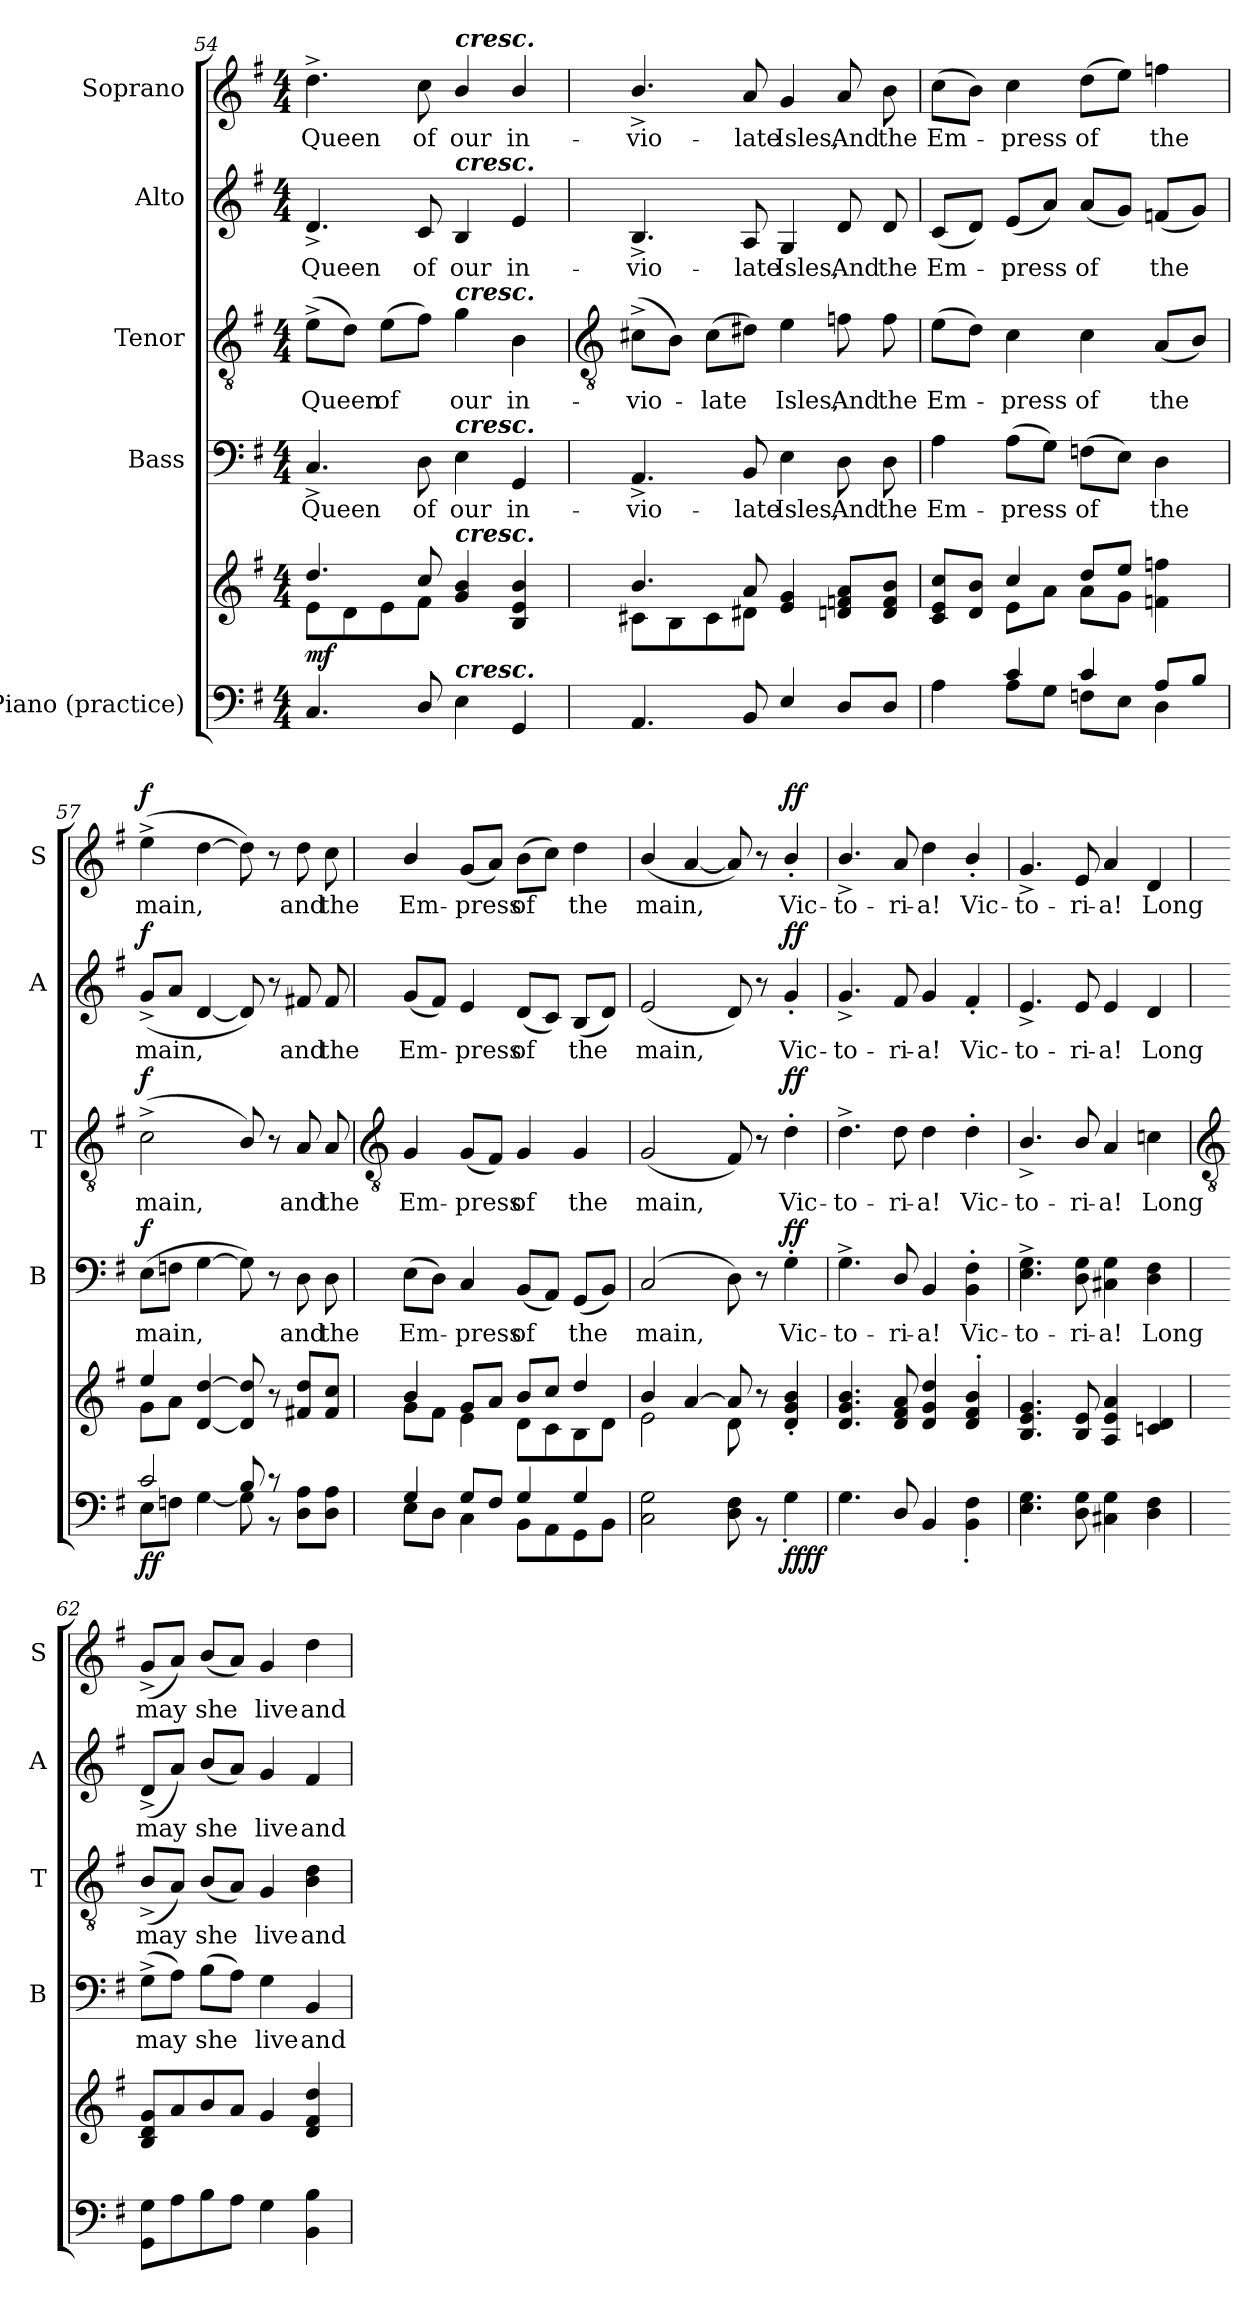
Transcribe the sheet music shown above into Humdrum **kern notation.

**kern	**kern	**dynam	**kern	**text	**dynam	**kern	**text	**dynam	**kern	**text	**dynam	**kern	**text	**dynam
*part5	*part5	*part5	*part4	*part4	*part4	*part3	*part3	*part3	*part2	*part2	*part2	*part1	*part1	*part1
*staff6	*staff5	*staff5/6	*staff4	*staff4	*staff4	*staff3	*staff3	*staff3	*staff2	*staff2	*staff2	*staff1	*staff1	*staff1
*I"Piano (practice)	*	*	*I"Bass	*	*	*I"Tenor	*	*	*I"Alto	*	*	*I"Soprano	*	*
*	*	*	*I'B	*	*	*I'T	*	*	*I'A	*	*	*I'S	*	*
*clefF4	*clefG2	*	*clefF4	*	*	*clefGv2	*	*	*clefG2	*	*	*clefG2	*	*
*k[f#]	*k[f#]	*	*k[f#]	*	*	*k[f#]	*	*	*k[f#]	*	*	*k[f#]	*	*
*G:	*G:	*	*G:	*	*	*G:	*	*	*G:	*	*	*G:	*	*
*M4/4	*M4/4	*	*M4/4	*	*	*M4/4	*	*	*M4/4	*	*	*M4/4	*	*
=54	=54	=54	=54	=54	=54	=54	=54	=54	=54	=54	=54	=54	=54	=54
*^	*^	*	*	*	*	*	*	*	*	*	*	*	*	*
!	!	!	!	!LO:DY:b	!	!LO:LY:b	!	!	!LO:LY:b	!	!	!LO:LY:b	!	!	!LO:LY:b	!
4.C	1ryy	4.dd/	8e\L	mf	4.C^	Queen	.	(>8e^L	Queen	.	4.d^	Queen	.	4.dd^	Queen	.
.	.	.	8d\	.	.	.	.	8dJ)	.	.	.	.	.	.	.	.
!	!	!	!	!	!	!	!	!	!LO:LY:b	!	!	!	!	!	!	!
.	.	.	8e\	.	.	.	.	(>8eL	of	.	.	.	.	.	.	.
!	!	!	!	!	!	!LO:LY:b	!	!	!	!	!	!LO:LY:b	!	!	!LO:LY:b	!
8D	.	8cc/	8f#\J	.	8D	of	.	8f#J)	.	.	8c	of	.	8cc	of	.
!	!	!	!	!	!	!	!	!	!	!	!	!	!	!LO:TX:a:Bi:t=cresc.	!	!
!	!	!	!	!	!	!	!	!	!	!	!LO:TX:a:Bi:t=cresc.	!	!	!	!	!
!	!	!	!	!	!	!	!	!LO:TX:a:Bi:t=cresc.	!	!	!	!	!	!	!	!
!	!	!	!	!	!LO:TX:a:Bi:t=cresc.	!	!	!	!	!	!	!	!	!	!	!
!	!	!LO:TX:a:Bi:t=cresc.	!	!	!	!	!	!	!	!	!	!	!	!	!	!
!LO:TX:a:Bi:t=cresc.	!	!	!	!	!	!	!	!	!	!	!	!	!	!	!	!
!	!	!	!	!	!	!LO:LY:b	!	!	!LO:LY:b	!	!	!LO:LY:b	!	!	!LO:LY:b	!
4E\	.	4g/ 4b/	2ryy	.	4E\	our	.	4g	our	.	4B/	our	.	4b/	our	.
!	!	!	!	!	!	!LO:LY:b	!	!	!LO:LY:b	!	!	!LO:LY:b	!	!	!LO:LY:b	!
4GG/	.	4B/ 4e/ 4b/	.	.	4GG/	in-	.	4B	in-	.	4e/	in-	.	4b/	in-	.
!!LO:LB:g=z
=55	=55	=55	=55	=55	=55	=55	=55	=55	=55	=55	=55	=55	=55	=55	=55	=55
*	*	*	*	*	*	*	*	*clefGv2	*	*	*	*	*	*	*	*
!	!	!	!	!	!	!LO:LY:b	!	!	!LO:LY:b	!	!	!LO:LY:b	!	!	!LO:LY:b	!
4.AA/	1ryy	4.b/	8c#X\L	.	4.AA^/	-vio-	.	(>8c#X^L	-vio-	.	4.B^/	-vio-	.	4.b^/	-vio-	.
.	.	.	8B\	.	.	.	.	8BJ)	.	.	.	.	.	.	.	.
!	!	!	!	!	!	!	!	!	!LO:LY:b	!	!	!	!	!	!	!
.	.	.	8c#\	.	.	.	.	(>8c#L	late	.	.	.	.	.	.	.
!	!	!	!	!	!	!LO:LY:b	!	!	!	!	!	!LO:LY:b	!	!	!LO:LY:b	!
8BB	.	8a	8d#X\J	.	8BB	-late	.	8d#XJ)	.	.	8A	-late	.	8a	-late	.
!	!	!	!	!	!	!LO:LY:b	!	!	!LO:LY:b	!	!	!LO:LY:b	!	!	!LO:LY:b	!
4E	.	4e 4g	2ryy	.	4E	Isles,	.	4e	Isles,	.	4G	Isles,	.	4g	Isles,	.
!	!	!	!	!	!	!LO:LY:b	!	!	!LO:LY:b	!	!	!LO:LY:b	!	!	!LO:LY:b	!
8DL	.	8d 8fn 8aL	.	.	8D	And	.	8fn	And	.	8d	And	.	8a	And	.
!	!	!	!	!	!	!LO:LY:b	!	!	!LO:LY:b	!	!	!LO:LY:b	!	!	!LO:LY:b	!
8DJ	.	8d 8f 8bJ	.	.	8D	the	.	8f	the	.	8d	the	.	8b	the	.
=56	=56	=56	=56	=56	=56	=56	=56	=56	=56	=56	=56	=56	=56	=56	=56	=56
!	!	!	!	!	!	!LO:LY:b	!	!	!LO:LY:b	!	!	!LO:LY:b	!	!	!LO:LY:b	!
4ryy	4A\	8c 8e 8ccL	4ryy	.	4A	Em-	.	(>8eL	Em-	.	(<8cL	Em-	.	(>8ccL	Em-	.
.	.	8d 8bJ	.	.	.	.	.	8dJ)	.	.	8dJ)	.	.	8bJ)	.	.
!	!	!	!	!	!	!LO:LY:b	!	!	!LO:LY:b	!	!	!LO:LY:b	!	!	!LO:LY:b	!
4c/	8A\L	4cc/	8e\L	.	(>8AL	-press	.	4c	-press	.	(<8eL	press	.	4cc	press	.
.	8G\J	.	8a\J	.	8GJ)	.	.	.	.	.	8aJ)	.	.	.	.	.
!	!	!	!	!	!	!LO:LY:b	!	!	!LO:LY:b	!	!	!LO:LY:b	!	!	!LO:LY:b	!
4c/	8Fn\L	8dd/L	8a\L	.	(>8FnL	of	.	4c	of	.	(<8aL	of	.	(>8ddL	of	.
.	8E\J	8ee/J	8g\J	.	8EJ)	.	.	.	.	.	8gJ)	.	.	8eeJ)	.	.
!	!	!	!	!	!	!LO:LY:b	!	!	!LO:LY:b	!	!	!LO:LY:b	!	!	!LO:LY:b	!
8A/L	4D\	4fn\ 4ffn\	4ryy	.	4D	the	.	(<8AL	the	.	(<8fnL	the	.	4ffn	the	.
8B/J	.	.	.	.	.	.	.	8BJ)	.	.	8gJ)	.	.	.	.	.
=57	=57	=57	=57	=57	=57	=57	=57	=57	=57	=57	=57	=57	=57	=57	=57	=57
!	!	!	!	!LO:DY:b=2	!	!LO:LY:b	!	!	!LO:LY:b	!	!	!LO:LY:b	!	!	!LO:LY:b	!
!	!	!	!	!LO:DY:n=1:b	!	!	!LO:DY:b	!	!	!LO:DY:b	!	!	!LO:DY:b	!	!	!LO:DY:b
2c/	8E\L	4ee/	8g\L	f f	(>8EL	main,	f	(<2c^	main,	f	(<8g^L	main,	f	(>4ee^	main,	f
.	8Fn\J	.	8a\J	.	8FnJ	.	.	.	.	.	8aJ	.	.	.	.	.
.	[4G\	[4d [4dd	2.ryy	.	[4G	.	.	.	.	.	[4d	.	.	[4dd	.	.
8B/	8G\]	8d] 8dd]	.	.	8G])	.	.	8B/)	.	.	8d])	.	.	8dd])	.	.
8r	8r	8r	.	.	8r	.	.	8r	.	.	8r	.	.	8r	.	.
!	!	!	!	!	!	!LO:LY:b	!	!	!LO:LY:b	!	!	!LO:LY:b	!	!	!LO:LY:b	!
4ryy	8D\ 8A\L	8f#X 8ddL	.	.	8D	and	.	8A	and	.	8f#X	and	.	8dd	and	.
!	!	!	!	!	!	!LO:LY:b	!	!	!LO:LY:b	!	!	!LO:LY:b	!	!	!LO:LY:b	!
.	8D\ 8A\J	8f# 8ccJ	.	.	8D	the	.	8A	the	.	8f#	the	.	8cc	the	.
!!LO:LB:g=z
=58	=58	=58	=58	=58	=58	=58	=58	=58	=58	=58	=58	=58	=58	=58	=58	=58
*	*	*	*	*	*	*	*	*clefGv2	*	*	*	*	*	*	*	*
!	!	!	!	!	!	!LO:LY:b	!	!	!LO:LY:b	!	!	!LO:LY:b	!	!	!LO:LY:b	!
4G/	8E\L	4b/	8g\L	.	(>8EL	Em-	.	4G	Em-	.	(<8gL	Em-	.	4b/	Em-	.
.	8D\J	.	8f#\J	.	8DJ)	.	.	.	.	.	8f#J)	.	.	.	.	.
!	!	!	!	!	!	!LO:LY:b	!	!	!LO:LY:b	!	!	!LO:LY:b	!	!	!LO:LY:b	!
8G/L	4C\	8gL	4e\	.	4C	press	.	(<8GL	-press	.	4e	press	.	(<8gL	-press	.
8F#/J	.	8aJ	.	.	.	.	.	8F#J)	.	.	.	.	.	8aJ)	.	.
!	!	!	!	!	!	!LO:LY:b	!	!	!LO:LY:b	!	!	!LO:LY:b	!	!	!LO:LY:b	!
4G/	8BB\L	8b/L	8d\L	.	(<8BBL	of	.	4G	of	.	(<8dL	of	.	(>8bL	of	.
.	8AA\	8cc/J	8c\	.	8AAJ)	.	.	.	.	.	8cJ)	.	.	8ccJ)	.	.
!	!	!	!	!	!	!LO:LY:b	!	!	!LO:LY:b	!	!	!LO:LY:b	!	!	!LO:LY:b	!
4G/	8GG\	4dd/	8B\	.	(<8GGL	the	.	4G	the	.	(<8BL	the	.	4dd	the	.
.	8BB\J	.	8d\J	.	8BBJ)	.	.	.	.	.	8dJ)	.	.	.	.	.
=59	=59	=59	=59	=59	=59	=59	=59	=59	=59	=59	=59	=59	=59	=59	=59	=59
!	!	!	!	!	!	!LO:LY:b	!	!	!LO:LY:b	!	!	!LO:LY:b	!	!	!LO:LY:b	!
1ryy	2C\ 2G\	4b/	2e\	.	(<2C	main,	.	(<2G	main,	.	(<2e	main,	.	(<4b/	main,	.
.	.	[4a	.	.	.	.	.	.	.	.	.	.	.	[4a	.	.
.	8D\ 8F#\	8a]	8d\	.	8D)	.	.	8F#)	.	.	8d)	.	.	8a])	.	.
.	8r	8r	4.ryy	.	8r	.	.	8r	.	.	8r	.	.	8r	.	.
!	!	!	!	!LO:DY:b=2	!	!LO:LY:b	!	!	!LO:LY:b	!	!	!LO:LY:b	!	!	!LO:LY:b	!
!	!	!	!	!LO:DY:n=1:b	!	!	!LO:DY:b	!	!	!LO:DY:b	!	!	!LO:DY:b	!	!	!LO:DY:b
.	4G'\	4d/' 4g/' 4b/'	.	ff ff	4G'	Vic-	ff	4d'	Vic-	ff	4g'	Vic-	ff	4b'/	Vic-	ff
=60	=60	=60	=60	=60	=60	=60	=60	=60	=60	=60	=60	=60	=60	=60	=60	=60
!	!	!	!	!	!	!LO:LY:b	!	!	!LO:LY:b	!	!	!LO:LY:b	!	!	!LO:LY:b	!
1ryy	4.G\	4.d/ 4.g/ 4.b/	1ryy	.	4.G^\	-to-	.	4.d^\	-to-	.	4.g^/	-to-	.	4.b^/	-to-	.
!	!	!	!	!	!	!LO:LY:b	!	!	!LO:LY:b	!	!	!LO:LY:b	!	!	!LO:LY:b	!
.	8D/	8d 8f# 8a	.	.	8D/	-ri-	.	8d	-ri-	.	8f#	-ri-	.	8a	-ri-	.
!	!	!	!	!	!	!LO:LY:b	!	!	!LO:LY:b	!	!	!LO:LY:b	!	!	!LO:LY:b	!
.	4BB/	4d 4g 4dd	.	.	4BB	-a!	.	4d	-a!	.	4g	-a!	.	4dd	-a!	.
!	!	!	!	!	!	!LO:LY:b	!	!	!LO:LY:b	!	!	!LO:LY:b	!	!	!LO:LY:b	!
.	4BB\' 4F#\'	4d/' 4f#/' 4b/'	.	.	4BB\' 4F#\'	Vic-	.	4d'\	Vic-	.	4f#'/	Vic-	.	4b'/	Vic-	.
=61	=61	=61	=61	=61	=61	=61	=61	=61	=61	=61	=61	=61	=61	=61	=61	=61
!	!	!	!	!	!	!LO:LY:b	!	!	!LO:LY:b	!	!	!LO:LY:b	!	!	!LO:LY:b	!
1ryy	4.E\ 4.G\	4.B 4.e 4.g	1ryy	.	4.E\^ 4.G\^	-to-	.	4.B^/	-to-	.	4.e^	-to-	.	4.g^	-to-	.
!	!	!	!	!	!	!LO:LY:b	!	!	!LO:LY:b	!	!	!LO:LY:b	!	!	!LO:LY:b	!
.	8D\ 8G\	8B 8e	.	.	8D\ 8G\	-ri-	.	8B/	-ri-	.	8e	-ri-	.	8e	-ri-	.
!	!	!	!	!	!	!LO:LY:b	!	!	!LO:LY:b	!	!	!LO:LY:b	!	!	!LO:LY:b	!
.	4C#X\ 4G\	4A 4e 4a	.	.	4C#X 4G	-a!	.	4A	-a!	.	4e	-a!	.	4a	-a!	.
!	!	!	!	!	!	!LO:LY:b	!	!	!LO:LY:b	!	!	!LO:LY:b	!	!	!LO:LY:b	!
.	4D\ 4F#\	4cn 4d	.	.	4D 4F#	Long	.	4cn	Long	.	4d	Long	.	4d	Long	.
!!LO:LB:g=z
=62	=62	=62	=62	=62	=62	=62	=62	=62	=62	=62	=62	=62	=62	=62	=62	=62
*	*	*	*	*	*	*	*	*clefGv2	*	*	*	*	*	*	*	*
!	!	!	!	!	!	!LO:LY:b	!	!	!LO:LY:b	!	!	!LO:LY:b	!	!	!LO:LY:b	!
1ryy	8GG\ 8G\L	8B 8d 8gL	1ryy	.	(>8G^L	may	.	(<8B^L	may	.	(<8d^L	may	.	(<8g^L	may	.
.	8A\	8a	.	.	8AJ)	.	.	8AJ)	.	.	8aJ)	.	.	8aJ)	.	.
!	!	!	!	!	!	!LO:LY:b	!	!	!LO:LY:b	!	!	!LO:LY:b	!	!	!LO:LY:b	!
.	8B\	8b	.	.	(>8BL	she	.	(<8BL	she	.	(<8bL	she	.	(<8bL	she	.
.	8A\J	8aJ	.	.	8AJ)	.	.	8AJ)	.	.	8aJ)	.	.	8aJ)	.	.
!	!	!	!	!	!	!LO:LY:b	!	!	!LO:LY:b	!	!	!LO:LY:b	!	!	!LO:LY:b	!
.	4G\	4g	.	.	4G	live	.	4G	live	.	4g	live	.	4g	live	.
!	!	!	!	!	!	!LO:LY:b	!	!	!LO:LY:b	!	!	!LO:LY:b	!	!	!LO:LY:b	!
.	4BB\ 4B\	4d 4f# 4dd	.	.	4BB	and	.	4B 4d	and	.	4f#	and	.	4dd	and	.
*v	*v	*	*	*	*	*	*	*	*	*	*	*	*	*	*	*
*	*v	*v	*	*	*	*	*	*	*	*	*	*	*	*	*
=	=	=	=	=	=	=	=	=	=	=	=	=	=	=
*-	*-	*-	*-	*-	*-	*-	*-	*-	*-	*-	*-	*-	*-	*-
